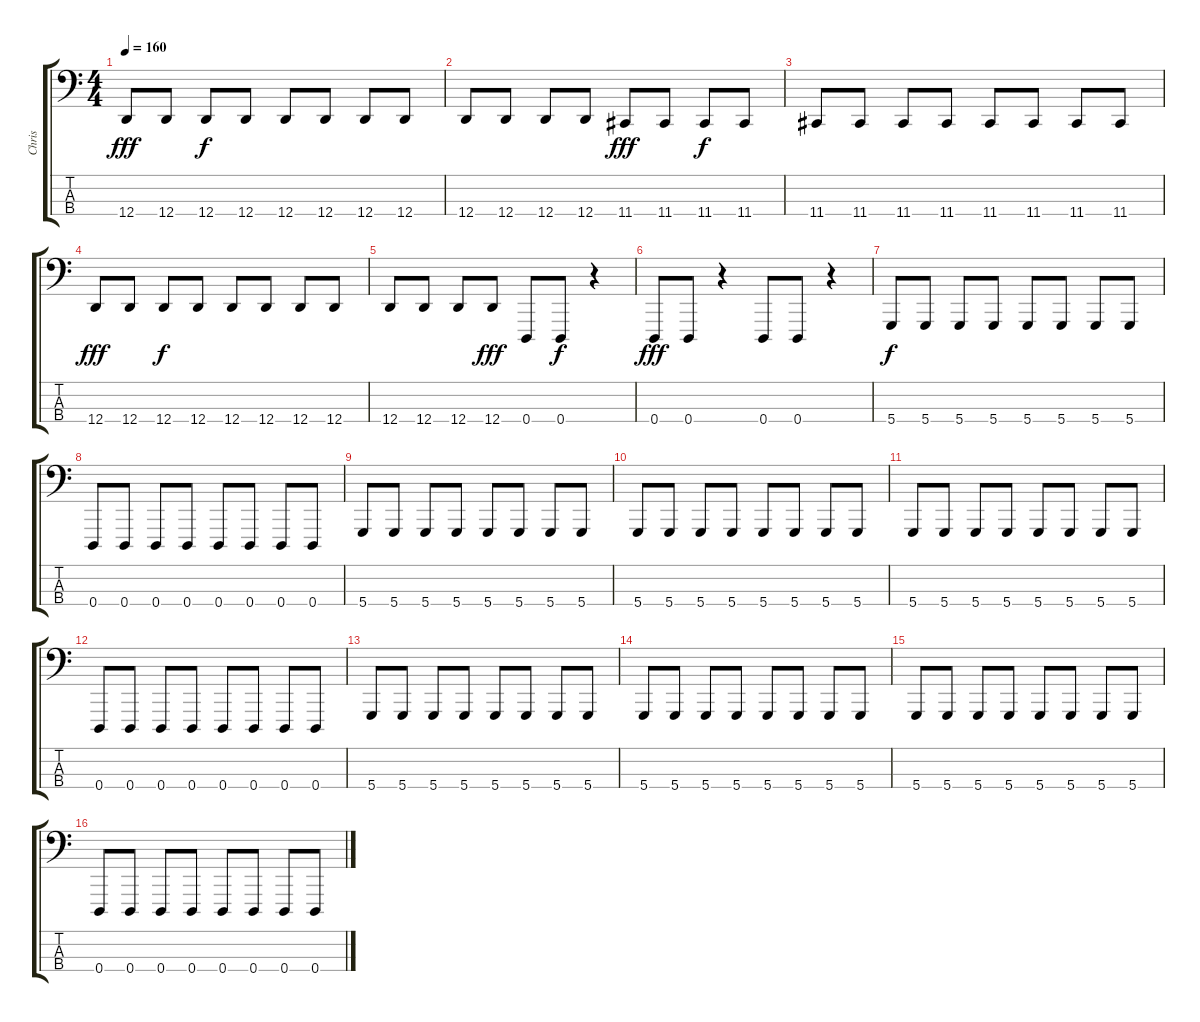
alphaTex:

\track ("Chris" "Chris") {instrument lead8bassandlead}
\staff {score tabs}
\tuning (G2 D2 A1 D1) {hide}
\ts (4 4)
\tempo 160
\clef f4
\ks c
12.4.8{dy fff} 12.4.8 12.4.8{dy f} 12.4.8 12.4.8 12.4.8 12.4.8 12.4.8 |
12.4.8 12.4.8 12.4.8 12.4.8 11.4.8{dy fff} 11.4.8 11.4.8{dy f} 11.4.8 |
11.4.8 11.4.8 11.4.8 11.4.8 11.4.8 11.4.8 11.4.8 11.4.8 |
12.4.8{dy fff} 12.4.8 12.4.8{dy f} 12.4.8 12.4.8 12.4.8 12.4.8 12.4.8 |
12.4.8 12.4.8 12.4.8 12.4.8{dy fff} 0.4.8 0.4.8{dy f} r.4 |
0.4.8{dy fff} 0.4.8 r.4 0.4.8 0.4.8 r.4 |
5.4.8{dy f} 5.4.8 5.4.8 5.4.8 5.4.8 5.4.8 5.4.8 5.4.8 |
0.4.8 0.4.8 0.4.8 0.4.8 0.4.8 0.4.8 0.4.8 0.4.8 |
5.4.8 5.4.8 5.4.8 5.4.8 5.4.8 5.4.8 5.4.8 5.4.8 |
5.4.8 5.4.8 5.4.8 5.4.8 5.4.8 5.4.8 5.4.8 5.4.8 |
5.4.8 5.4.8 5.4.8 5.4.8 5.4.8 5.4.8 5.4.8 5.4.8 |
0.4.8 0.4.8 0.4.8 0.4.8 0.4.8 0.4.8 0.4.8 0.4.8 |
5.4.8 5.4.8 5.4.8 5.4.8 5.4.8 5.4.8 5.4.8 5.4.8 |
5.4.8 5.4.8 5.4.8 5.4.8 5.4.8 5.4.8 5.4.8 5.4.8 |
5.4.8 5.4.8 5.4.8 5.4.8 5.4.8 5.4.8 5.4.8 5.4.8 |
0.4.8 0.4.8 0.4.8 0.4.8 0.4.8 0.4.8 0.4.8 0.4.8
